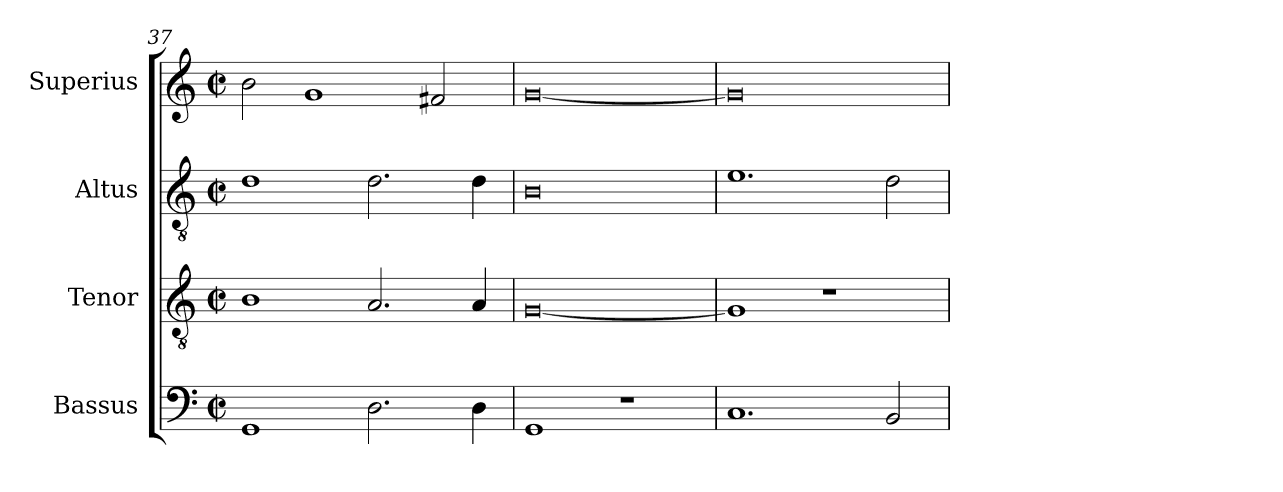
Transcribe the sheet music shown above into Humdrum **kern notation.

**kern	**kern	**kern	**kern
*part4	*part3	*part2	*part1
*staff4	*staff3	*staff2	*staff1
*I"Bassus	*I"Tenor	*I"Altus	*I"Superius
*I'B.	*I'T.	*I'A.	*I'S.
*clefF4	*clefGv2	*clefGv2	*clefG2
*	*ITrd7c12	*ITrd7c12	*
*k[]	*k[]	*k[]	*k[]
*C:	*C:	*C:	*C:
*M2/2	*M2/2	*M2/2	*M2/2
*met(c|)	*met(c|)	*met(c|)	*met(c|)
=37	=37	=37	=37
1GGi	1BBi	1Di	2bi\
.	.	.	1gi
2.Di\	2.AAi/	2.Di\	.
.	.	.	2f#Xi/
4Di\	4AAi/	4Di\	.
!!LO:LB:g=z
=38	=38	=38	=38
1GGi	[<0GGi	0BBi	[<0gi
1r	.	.	.
=39	=39	=39	=39
1.Ci	1GGi]	1.Ei	0gi]
.	1r	.	.
2BBi/	.	2Di\	.
=	=	=	=
*-	*-	*-	*-
